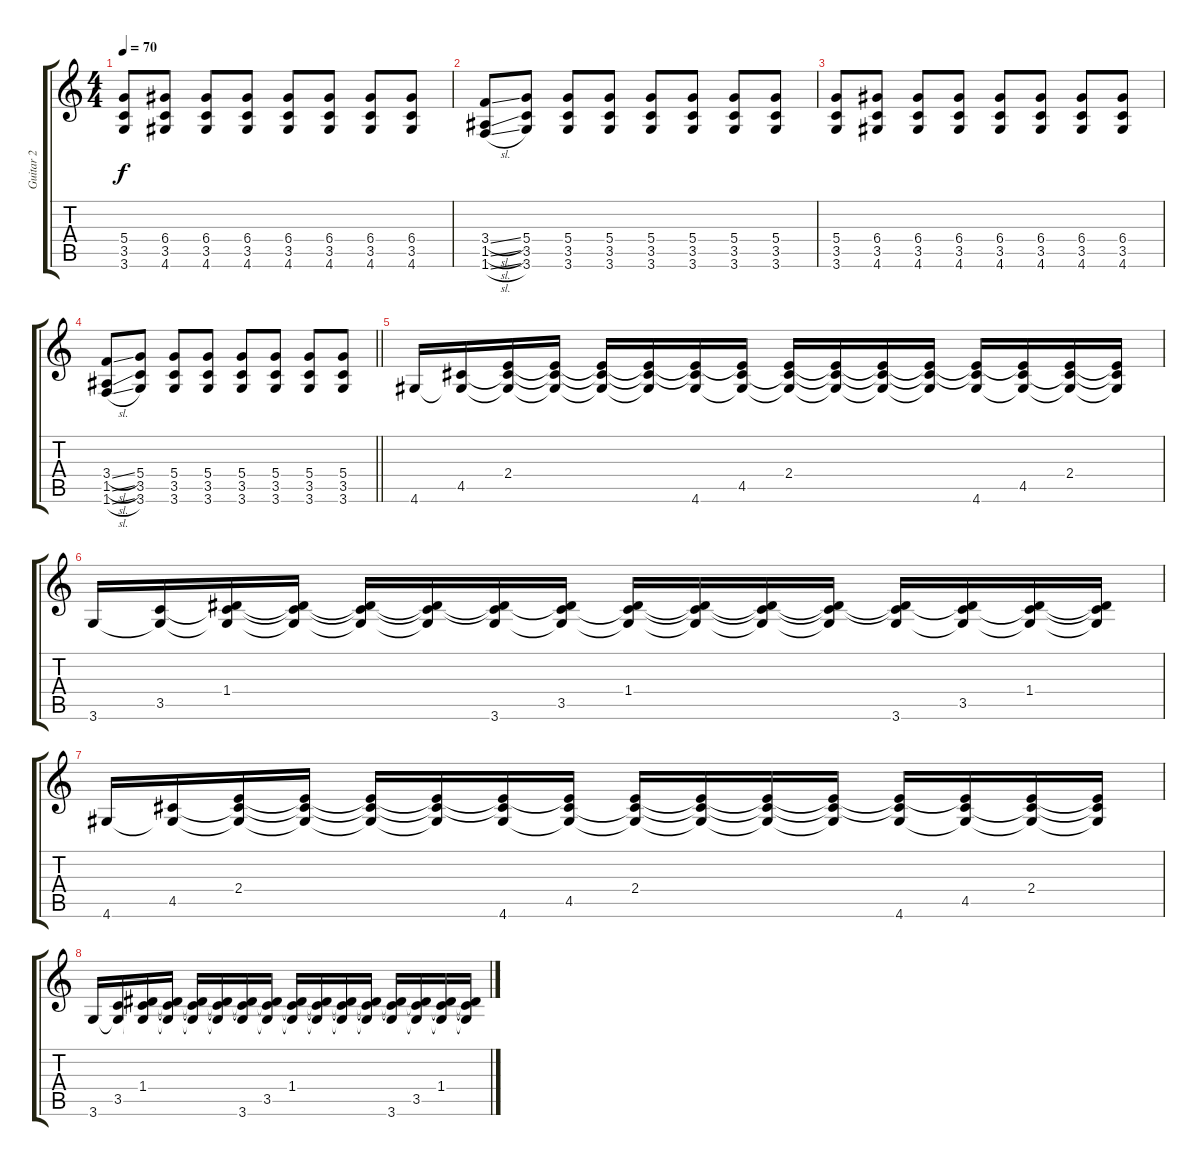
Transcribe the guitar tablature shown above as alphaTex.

\track ("Guitar 2" "Guitar 2") {instrument overdrivenguitar}
\staff {score tabs}
\tuning (E4 B3 G3 D3 A2 E2) {hide}
\ts (4 4)
\tempo 70
\clef g2
\ks c
(5.4 3.5 3.6).8{dy f} (6.4 3.5 4.6).8 (6.4 3.5 4.6).8 (6.4 3.5 4.6).8 (6.4 3.5 4.6).8 (6.4 3.5 4.6).8 (6.4 3.5 4.6).8 (6.4 3.5 4.6).8 |
(3.4{sl} 1.5{sl} 1.6{sl}).8 (5.4 3.5 3.6).8 (5.4 3.5 3.6).8 (5.4 3.5 3.6).8 (5.4 3.5 3.6).8 (5.4 3.5 3.6).8 (5.4 3.5 3.6).8 (5.4 3.5 3.6).8 |
(5.4 3.5 3.6).8 (6.4 3.5 4.6).8 (6.4 3.5 4.6).8 (6.4 3.5 4.6).8 (6.4 3.5 4.6).8 (6.4 3.5 4.6).8 (6.4 3.5 4.6).8 (6.4 3.5 4.6).8 |
\barLineRight lightlight
(3.4{sl} 1.5{sl} 1.6{sl}).8 (5.4 3.5 3.6).8 (5.4 3.5 3.6).8 (5.4 3.5 3.6).8 (5.4 3.5 3.6).8 (5.4 3.5 3.6).8 (5.4 3.5 3.6).8 (5.4 3.5 3.6).8 |
4.6.16 (4.5 4.6{t}).16 (2.4 4.5{t} 4.6{t}).16 (2.4{t} 4.5{t} 4.6{t}).16 (2.4{t} 4.5{t} 4.6{t}).16 (2.4{t} 4.5{t} 4.6{t}).16 (2.4{t} 4.5{t} 4.6).16 (2.4{t} 4.5 4.6{t}).16 (2.4 4.5{t} 4.6{t}).16 (2.4{t} 4.5{t} 4.6{t}).16 (2.4{t} 4.5{t} 4.6{t}).16 (2.4{t} 4.5{t} 4.6{t}).16 (2.4{t} 4.5{t} 4.6).16 (2.4{t} 4.5 4.6{t}).16 (2.4 4.5{t} 4.6{t}).16 (2.4{t} 4.5{t} 4.6{t}).16 |
3.6.16 (3.5 3.6{t}).16 (1.4 3.5{t} 3.6{t}).16 (1.4{t} 3.5{t} 3.6{t}).16 (1.4{t} 3.5{t} 3.6{t}).16 (1.4{t} 3.5{t} 3.6{t}).16 (1.4{t} 3.5{t} 3.6).16 (1.4{t} 3.5 3.6{t}).16 (1.4 3.5{t} 3.6{t}).16 (1.4{t} 3.5{t} 3.6{t}).16 (1.4{t} 3.5{t} 3.6{t}).16 (1.4{t} 3.5{t} 3.6{t}).16 (1.4{t} 3.5{t} 3.6).16 (1.4{t} 3.5 3.6{t}).16 (1.4 3.5{t} 3.6{t}).16 (1.4{t} 3.5{t} 3.6{t}).16 |
4.6.16 (4.5 4.6{t}).16 (2.4 4.5{t} 4.6{t}).16 (2.4{t} 4.5{t} 4.6{t}).16 (2.4{t} 4.5{t} 4.6{t}).16 (2.4{t} 4.5{t} 4.6{t}).16 (2.4{t} 4.5{t} 4.6).16 (2.4{t} 4.5 4.6{t}).16 (2.4 4.5{t} 4.6{t}).16 (2.4{t} 4.5{t} 4.6{t}).16 (2.4{t} 4.5{t} 4.6{t}).16 (2.4{t} 4.5{t} 4.6{t}).16 (2.4{t} 4.5{t} 4.6).16 (2.4{t} 4.5 4.6{t}).16 (2.4 4.5{t} 4.6{t}).16 (2.4{t} 4.5{t} 4.6{t}).16 |
3.6.16 (3.5 3.6{t}).16 (1.4 3.5{t} 3.6{t}).16 (1.4{t} 3.5{t} 3.6{t}).16 (1.4{t} 3.5{t} 3.6{t}).16 (1.4{t} 3.5{t} 3.6{t}).16 (1.4{t} 3.5{t} 3.6).16 (1.4{t} 3.5 3.6{t}).16 (1.4 3.5{t} 3.6{t}).16 (1.4{t} 3.5{t} 3.6{t}).16 (1.4{t} 3.5{t} 3.6{t}).16 (1.4{t} 3.5{t} 3.6{t}).16 (1.4{t} 3.5{t} 3.6).16 (1.4{t} 3.5 3.6{t}).16 (1.4 3.5{t} 3.6{t}).16 (1.4{t} 3.5{t} 3.6{t}).16
